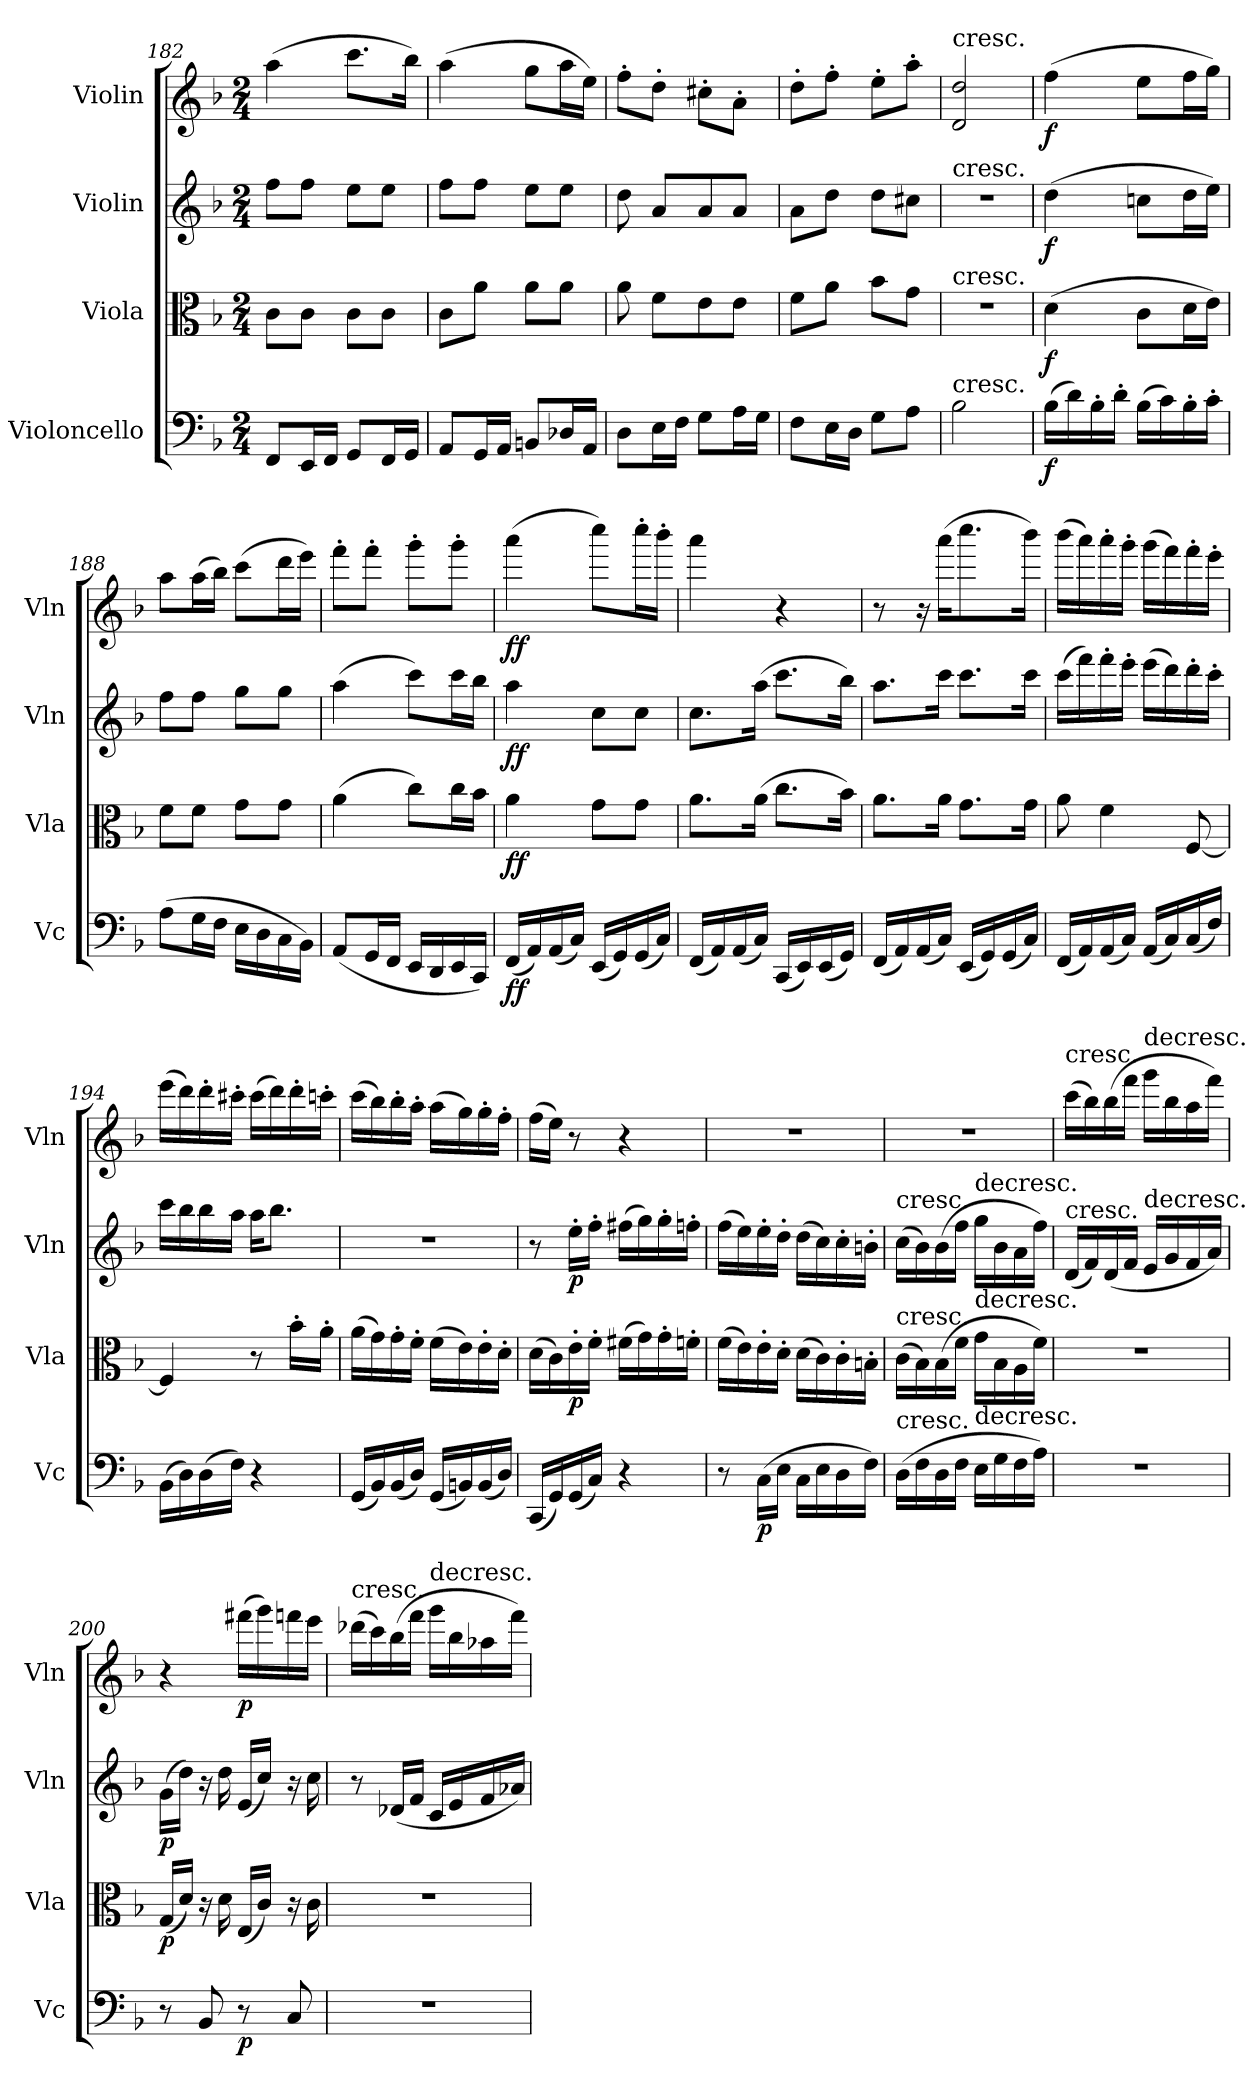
**kern	**dynam	**kern	**dynam	**kern	**dynam	**kern	**dynam
*part4	*part4	*part3	*part3	*part2	*part2	*part1	*part1
*staff4	*staff4	*staff3	*staff3	*staff2	*staff2	*staff1	*staff1
*I"Violoncello	*	*I"Viola	*	*I"Violin	*	*I"Violin	*
*I'Vc	*	*I'Vla	*	*I'Vln	*	*I'Vln	*
*clefF4	*	*clefC3	*	*clefG2	*	*clefG2	*
*k[b-]	*	*k[b-]	*	*k[b-]	*	*k[b-]	*
*F:	*	*F:	*	*F:	*	*F:	*
*M2/4	*	*M2/4	*	*M2/4	*	*M2/4	*
=182	=182	=182	=182	=182	=182	=182	=182
8FF/L	.	8c\L	.	8ff\L	.	(4aa\	.
16EE/L	.	8c\J	.	8ff\J	.	.	.
16FF/JJ	.	.	.	.	.	.	.
8GG/L	.	8c\L	.	8ee\L	.	8.ccc\L	.
16FF/L	.	8c\J	.	8ee\J	.	.	.
16GG/JJ	.	.	.	.	.	16bb-\Jk)	.
=183	=183	=183	=183	=183	=183	=183	=183
8AA/L	.	8c\L	.	8ff\L	.	(4aa\	.
16GG/L	.	8a\J	.	8ff\J	.	.	.
16AA/JJ	.	.	.	.	.	.	.
8BBn/L	.	8a\L	.	8ee\L	.	8gg\L	.
16D-X/L	.	8a\J	.	8ee\J	.	16aa\L	.
16AA/JJ	.	.	.	.	.	16ee\JJ)	.
=184	=184	=184	=184	=184	=184	=184	=184
8D\L	.	8a\	.	8dd\	.	8ff'\L	.
16E\L	.	8f\L	.	8a/L	.	8dd'\J	.
16F\JJ	.	.	.	.	.	.	.
8G\L	.	8e\	.	8a/	.	8cc#X'\L	.
16A\L	.	8e\J	.	8a/J	.	8a'\J	.
16G\JJ	.	.	.	.	.	.	.
=185	=185	=185	=185	=185	=185	=185	=185
8F\L	.	8f\L	.	8a\L	.	8dd'\L	.
16E\L	.	8a\J	.	8dd\J	.	8ff'\J	.
16D\JJ	.	.	.	.	.	.	.
8G\L	.	8b-\L	.	8dd\L	.	8ee'\L	.
8A\J	.	8g\J	.	8cc#X\J	.	8aa'\J	.
=186	=186	=186	=186	=186	=186	=186	=186
!	!	!	!	!	!	!LO:TX:t=cresc.	!
!	!	!	!	!LO:TX:t=cresc.	!	!	!
!	!	!LO:TX:t=cresc.	!	!	!	!	!
!LO:TX:t=cresc.	!	!	!	!	!	!	!
2B-\	.	2r	.	2r	.	2d/ 2dd/	.
=187	=187	=187	=187	=187	=187	=187	=187
(16B-\LL	f	(4d\	f	(4dd\	f	(4ff\	f
16d\)	.	.	.	.	.	.	.
16B-'\	.	.	.	.	.	.	.
16d'\JJ	.	.	.	.	.	.	.
(16B-\LL	.	8c\L	.	8ccn\L	.	8ee\L	.
16c\)	.	.	.	.	.	.	.
16B-'\	.	16d\L	.	16dd\L	.	16ff\L	.
16c'\JJ	.	16e\JJ)	.	16ee\JJ)	.	16gg\JJ)	.
=188	=188	=188	=188	=188	=188	=188	=188
(8A\L	.	8f\L	.	8ff\L	.	8aa\L	.
16G\L	.	8f\J	.	8ff\J	.	(16aa\L	.
16F\JJ	.	.	.	.	.	16bb-\JJ)	.
16E\LL	.	8g\L	.	8gg\L	.	(8ccc\L	.
16D\	.	.	.	.	.	.	.
16C\	.	8g\J	.	8gg\J	.	16ddd\L	.
16BB-\JJ)	.	.	.	.	.	16eee\JJ)	.
=189	=189	=189	=189	=189	=189	=189	=189
(8AA/L	.	(4a\	.	(4aa\	.	8fff'\L	.
16GG/L	.	.	.	.	.	8fff'\J	.
16FF/JJ	.	.	.	.	.	.	.
16EE/LL	.	8cc\L)	.	8ccc\L)	.	8ggg'\L	.
16DD/	.	.	.	.	.	.	.
16EE/	.	16cc\L	.	16ccc\L	.	8ggg'\J	.
16CC/JJ)	.	16b-\JJ	.	16bb-\JJ	.	.	.
=190	=190	=190	=190	=190	=190	=190	=190
(16FF/LL	ff	4a\	ff	4aa\	ff	(4aaa\	ff
16AA/)	.	.	.	.	.	.	.
(16AA/	.	.	.	.	.	.	.
16C/JJ)	.	.	.	.	.	.	.
(16EE/LL	.	8g\L	.	8cc\L	.	8cccc\L)	.
16GG/)	.	.	.	.	.	.	.
(16GG/	.	8g\J	.	8cc\J	.	16cccc'\L	.
16C/JJ)	.	.	.	.	.	16bbb-'\JJ	.
=191	=191	=191	=191	=191	=191	=191	=191
(16FF/LL	.	8.a\L	.	8.cc\L	.	4aaa\	.
16AA/)	.	.	.	.	.	.	.
(16AA/	.	.	.	.	.	.	.
16C/JJ)	.	(16a\Jk	.	(16aa\Jk	.	.	.
(16CC/LL	.	8.cc\L	.	8.ccc\L	.	4r	.
16EE/)	.	.	.	.	.	.	.
(16EE/	.	.	.	.	.	.	.
16GG/JJ)	.	16b-\Jk)	.	16bb-\Jk)	.	.	.
=192	=192	=192	=192	=192	=192	=192	=192
(16FF/LL	.	8.a\L	.	8.aa\L	.	8r	.
16AA/)	.	.	.	.	.	.	.
(16AA/	.	.	.	.	.	16r	.
16C/JJ)	.	16a\Jk	.	16ccc\Jk	.	(16aaa\KL	.
(16EE/LL	.	8.g\L	.	8.ccc\L	.	8.cccc\	.
16GG/)	.	.	.	.	.	.	.
(16GG/	.	.	.	.	.	.	.
16C/JJ)	.	16g\Jk	.	16ccc\Jk	.	16bbb-\Jk)	.
=193	=193	=193	=193	=193	=193	=193	=193
(16FF/LL	.	8a\	.	(16ccc\LL	.	(16bbb-\LL	.
16AA/)	.	.	.	16fff\)	.	16aaa\)	.
(16AA/	.	4f\	.	16fff'\	.	16aaa'\	.
16C/JJ)	.	.	.	16eee'\JJ	.	16ggg'\JJ	.
(16AA/LL	.	.	.	(16eee\LL	.	(16ggg\LL	.
16C/)	.	.	.	16ddd\)	.	16fff\)	.
(16C/	.	[8F/	.	16ddd'\	.	16fff'\	.
16F/JJ)	.	.	.	16ccc'\JJ	.	16eee'\JJ	.
=194	=194	=194	=194	=194	=194	=194	=194
(16BB-\LL	.	4F/]	.	16ccc\LL	.	(16eee\LL	.
16D\)	.	.	.	16bb-\	.	16ddd\)	.
(16D\	.	.	.	16bb-\	.	16ddd'\	.
16F\JJ)	.	.	.	16aa\JJ	.	16ccc#X'\JJ	.
4r	.	8r	.	16aa\KL	.	(16ccc#\LL	.
.	.	.	.	8.bb-\J	.	16ddd\)	.
.	.	16b-'\LL	.	.	.	16ddd'\	.
.	.	16a'\JJ	.	.	.	16cccn'\JJ	.
=195	=195	=195	=195	=195	=195	=195	=195
(16GG/LL	.	(16a\LL	.	2r	.	(16ccc\LL	.
16BB-/)	.	16g\)	.	.	.	16bb-\)	.
(16BB-/	.	16g'\	.	.	.	16bb-'\	.
16D/JJ)	.	16f'\JJ	.	.	.	16aa'\JJ	.
(16GG/LL	.	(16f\LL	.	.	.	(16aa\LL	.
16BBn/)	.	16e\)	.	.	.	16gg\)	.
(16BB/	.	16e'\	.	.	.	16gg'\	.
16D/JJ)	.	16d'\JJ	.	.	.	16ff'\JJ	.
=196	=196	=196	=196	=196	=196	=196	=196
(16CC/LL	.	(16d\LL	.	8r	.	(16ff\LL	.
16GG/)	.	16c\)	.	.	.	16ee\JJ)	.
(16GG/	.	16e'\	p	16ee'\LL	p	8r	.
16C/JJ)	.	16f'\JJ	.	16ff'\JJ	.	.	.
4r	.	(16f#X\LL	.	(16ff#X\LL	.	4r	.
.	.	16g\)	.	16gg\)	.	.	.
.	.	16g'\	.	16gg'\	.	.	.
.	.	16fn'\JJ	.	16ffn'\JJ	.	.	.
=197	=197	=197	=197	=197	=197	=197	=197
8r	.	(16f\LL	.	(16ff\LL	.	2r	.
.	.	16e\)	.	16ee\)	.	.	.
(16C\LL	p	16e'\	.	16ee'\	.	.	.
16E\JJ	.	16d'\JJ	.	16dd'\JJ	.	.	.
16C\LL	.	(16d\LL	.	(16dd\LL	.	.	.
16E\	.	16c\)	.	16cc\)	.	.	.
16D\	.	16c'\	.	16cc'\	.	.	.
16F\JJ)	.	16Bn'\JJ	.	16bn'\JJ	.	.	.
=198	=198	=198	=198	=198	=198	=198	=198
!	!	!	!	!LO:TX:t=cresc.	!	!	!
!	!	!LO:TX:t=cresc.	!	!	!	!	!
!LO:TX:t=cresc.	!	!	!	!	!	!	!
(16D\LL	.	(16c\LL	.	(16cc\LL	.	2r	.
16F\	.	16B-\)	.	16b-\)	.	.	.
16D\	.	(16B-\	.	(16b-\	.	.	.
16F\JJ	.	16f\JJ	.	16ff\JJ	.	.	.
!	!	!	!	!LO:TX:t=decresc.	!	!	!
!	!	!LO:TX:t=decresc.	!	!	!	!	!
!LO:TX:t=decresc.	!	!	!	!	!	!	!
16E\LL	.	16g\LL	.	16gg\LL	.	.	.
16G\	.	16B-\	.	16b-\	.	.	.
16F\	.	16A\	.	16a\	.	.	.
16A\JJ)	.	16f\JJ)	.	16ff\JJ)	.	.	.
=199	=199	=199	=199	=199	=199	=199	=199
!	!	!	!	!	!	!LO:TX:t=cresc.	!
!	!	!	!	!LO:TX:t=cresc.	!	!	!
2r	.	2r	.	(16d/LL	.	(16ccc\LL	.
.	.	.	.	16f/)	.	16bb-\)	.
.	.	.	.	(16d/	.	(16bb-\	.
.	.	.	.	16f/JJ	.	16fff\JJ	.
!	!	!	!	!	!	!LO:TX:t=decresc.	!
!	!	!	!	!LO:TX:t=decresc.	!	!	!
.	.	.	.	16e/LL	.	16ggg\LL	.
.	.	.	.	16g/	.	16bb-\	.
.	.	.	.	16f/	.	16aa\	.
.	.	.	.	16a/JJ)	.	16fff\JJ)	.
=200	=200	=200	=200	=200	=200	=200	=200
8r	.	(16G/LL	p	(16g\LL	p	4r	.
.	.	16d/JJ)	.	16dd\JJ)	.	.	.
8BB-/	.	16r	.	16r	.	.	.
.	.	16d\	.	16dd\	.	.	.
8r	p	(16E/LL	.	(16e/LL	.	(16fff#X\LL	p
.	.	16c/JJ)	.	16cc/JJ)	.	16ggg\)	.
8C/	.	16r	.	16r	.	16fffn\	.
.	.	16c\	.	16cc\	.	16eee\JJ	.
=201	=201	=201	=201	=201	=201	=201	=201
!	!	!	!	!	!	!LO:TX:t=cresc.	!
2r	.	2r	.	8r	.	(16ddd-X\LL	.
.	.	.	.	.	.	16ccc\)	.
.	.	.	.	(16d-X/LL	.	(16bb-\	.
.	.	.	.	16f/JJ	.	16fff\JJ	.
!	!	!	!	!	!	!LO:TX:t=decresc.	!
.	.	.	.	16c/LL	.	16ggg\LL	.
.	.	.	.	16e/	.	16bb-\	.
.	.	.	.	16f/	.	16aa-X\	.
.	.	.	.	16a-X/JJ)	.	16fff\JJ)	.
=	=	=	=	=	=	=	=
*-	*-	*-	*-	*-	*-	*-	*-
